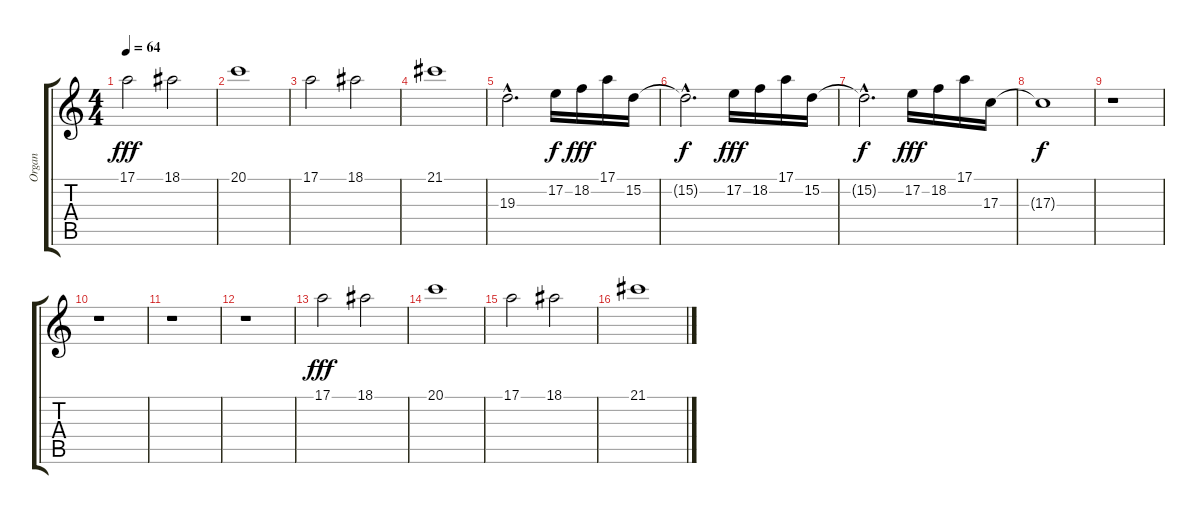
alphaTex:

\track ("Organ" "Organ") {instrument percussiveorgan}
\staff {score tabs}
\tuning (E4 B3 G3 D3 A2 E2) {hide}
\ts (4 4)
\tempo 64
\clef g2
\ks c
17.1.2{dy fff instrument percussiveorgan} 18.1.2 |
20.1.1 |
17.1.2 18.1.2 |
21.1.1 |
19.3{hac}.2{d} 17.2.16{dy f} 18.2.16{dy fff} 17.1.16 15.2.16 |
15.2{hac t}.2{d dy f} 17.2.16{dy fff} 18.2.16 17.1.16 15.2.16 |
15.2{hac t}.2{d dy f} 17.2.16{dy fff} 18.2.16 17.1.16 17.3.16 |
17.3{t}.1{dy f} |
r.1 |
r.1 |
r.1 |
r.1 |
17.1.2{dy fff} 18.1.2 |
20.1.1 |
17.1.2 18.1.2 |
21.1.1
